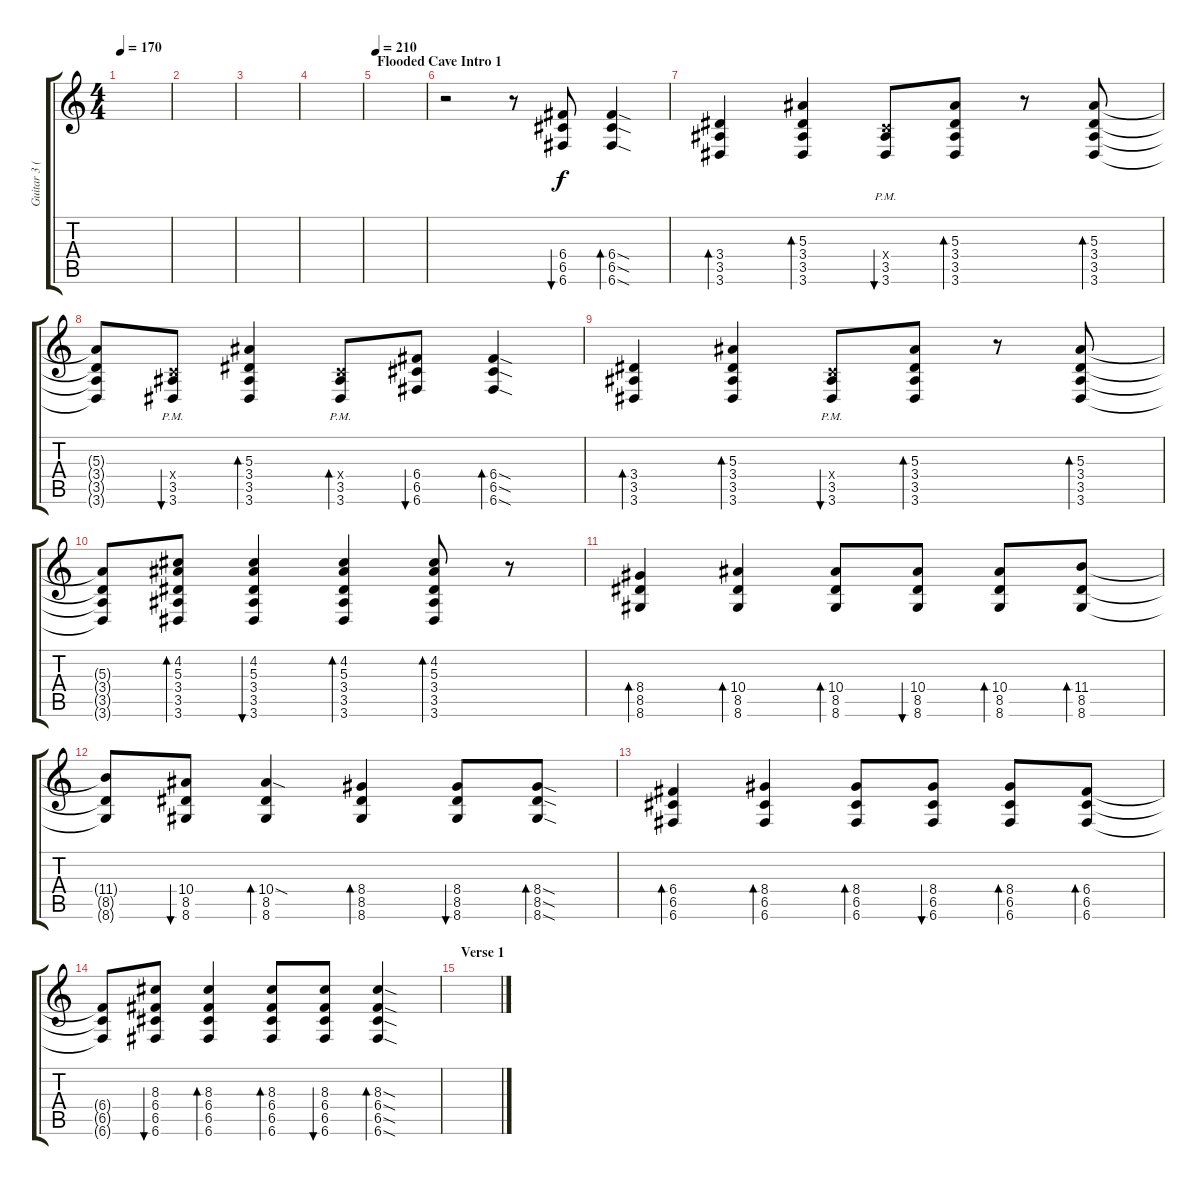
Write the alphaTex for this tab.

\track ("Guitar 3 (overdrive)" "Guitar 3 (") {instrument overdrivenguitar}
\staff {score tabs}
\tuning (D4 A3 F3 C3 G2 C2) {hide}
\ts (4 4)
\tempo 170
\clef g2
\ks c
|
|
|
|
\section ("" "Flooded Cave Intro 1")
\tempo 210
|
r.2 r.8 (6.4 6.5 6.6).8{bu 60} (6.4{sod} 6.5{sod} 6.6{sod}).4{bd 60} |
(3.4 3.5 3.6).4{bd 60} (5.3 3.4 3.5 3.6).4{bd 60} (0.4{x} 3.5{pm} 3.6{pm}).8{bu 60} (5.3 3.4 3.5 3.6).8{bd 60} r.8 (5.3 3.4 3.5 3.6).8{bd 60} |
(5.3{t} 3.4{t} 3.5{t} 3.6{t}).8 (0.4{x} 3.5{pm} 3.6{pm}).8{bu 60} (5.3 3.4 3.5 3.6).4{bd 60} (0.4{x} 3.5{pm} 3.6{pm}).8{bd 60} (6.4 6.5 6.6).8{bu 60} (6.4{sod} 6.5{sod} 6.6{sod}).4{bd 60} |
(3.4 3.5 3.6).4{bd 60} (5.3 3.4 3.5 3.6).4{bd 60} (0.4{x} 3.5{pm} 3.6{pm}).8{bu 60} (5.3 3.4 3.5 3.6).8{bd 60} r.8 (5.3 3.4 3.5 3.6).8{bd 60} |
(5.3{t} 3.4{t} 3.5{t} 3.6{t}).8 (4.2 5.3 3.4 3.5 3.6).8{bd 60} (4.2 5.3 3.4 3.5 3.6).4{bu 60} (4.2 5.3 3.4 3.5 3.6).4{bd 60} (4.2 5.3 3.4 3.5 3.6).8{bd 60} r.8 |
(8.4 8.5 8.6).4{bd 60} (10.4 8.5 8.6).4{bd 60} (10.4 8.5 8.6).8{bd 60} (10.4 8.5 8.6).8{bu 60} (10.4 8.5 8.6).8{bd 60} (11.4 8.5 8.6).8{bd 60} |
(11.4{t} 8.5{t} 8.6{t}).8 (10.4 8.5 8.6).8{bu 60} (10.4{sod} 8.5 8.6).4{bd 60} (8.4 8.5 8.6).4{bd 60} (8.4 8.5 8.6).8{bu 60} (8.4{sod} 8.5{sod} 8.6{sod}).8{bd 60} |
(6.4 6.5 6.6).4{bd 60} (8.4 6.5 6.6).4{bd 60} (8.4 6.5 6.6).8{bd 60} (8.4 6.5 6.6).8{bu 60} (8.4 6.5 6.6).8{bd 60} (6.4 6.5 6.6).8{bd 60} |
(6.4{t} 6.5{t} 6.6{t}).8 (8.3 6.4 6.5 6.6).8{bu 60} (8.3 6.4 6.5 6.6).4{bd 60} (8.3 6.4 6.5 6.6).8{bd 60} (8.3 6.4 6.5 6.6).8{bu 60} (8.3{sod} 6.4{sod} 6.5{sod} 6.6{sod}).4{bd 60} |
\section ("" "Verse 1")
